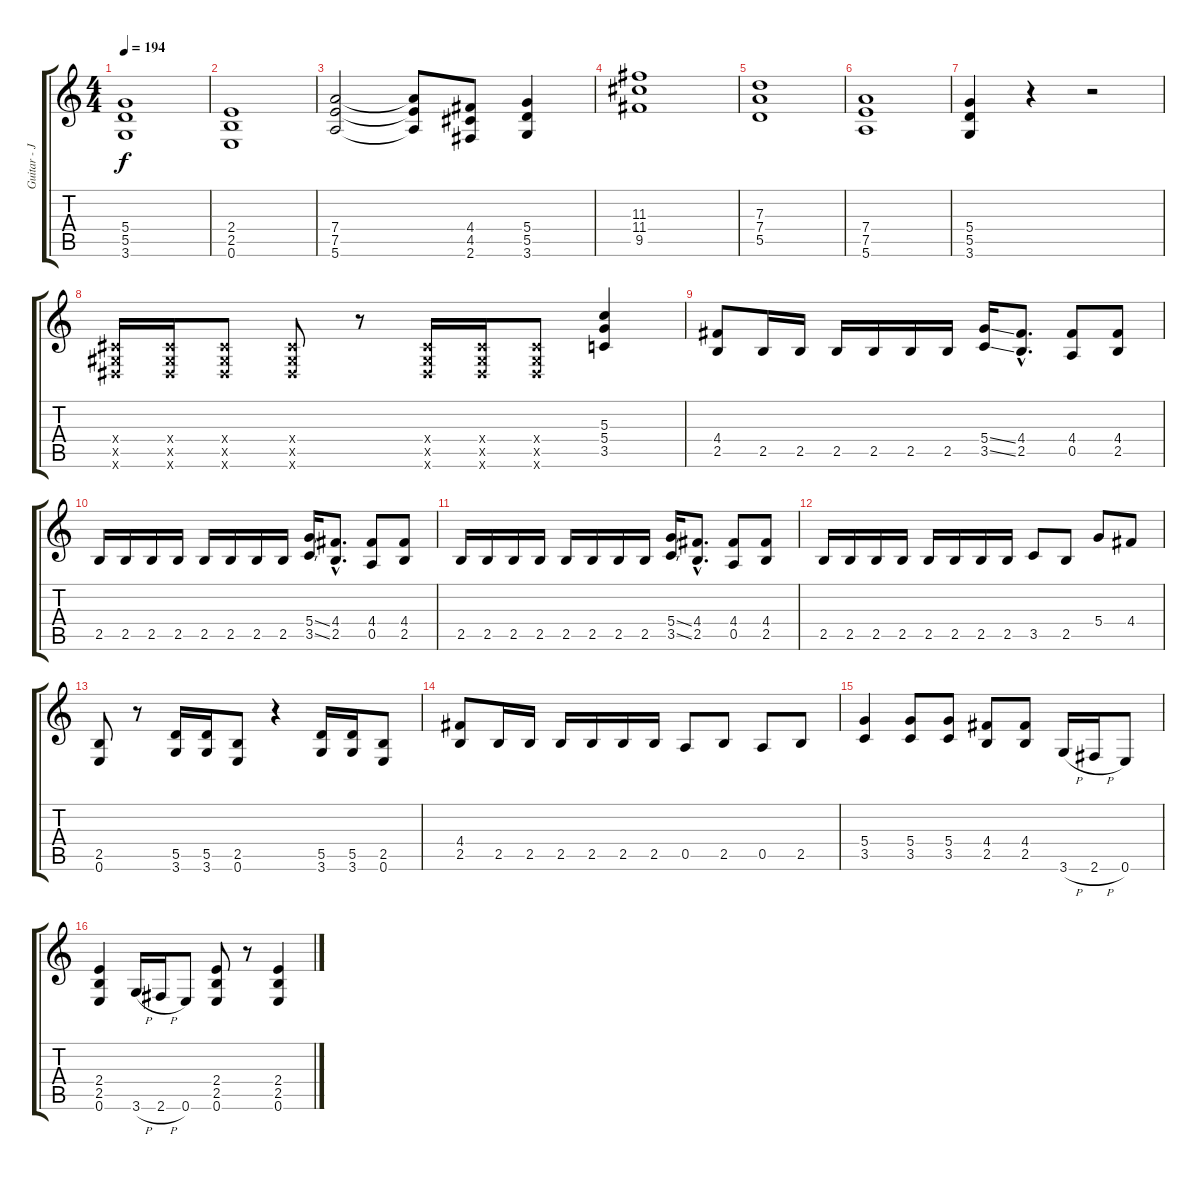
\track ("Guitar - James" "Guitar - J") {instrument distortionguitar}
\staff {score tabs}
\tuning (E4 B3 G3 D3 A2 E2) {hide}
\ts (4 4)
\tempo 194
\clef g2
\ks c
(5.4 5.5 3.6).1{dy f} |
(2.4 2.5 0.6).1 |
(7.4 7.5 5.6).2 (7.4{t} 7.5{t} 5.6{t}).8 (4.4 4.5 2.6).8 (5.4 5.5 3.6).4 |
(11.3 11.4 9.5).1 |
(7.3 7.4 5.5).1 |
(7.4 7.5 5.6).1 |
(5.4 5.5 3.6).4 r.4 r.2 |
(-1.4{x} -1.5{x} -1.6{x}).16 (-1.4{x} -1.5{x} -1.6{x}).16 (-1.4{x} -1.5{x} -1.6{x}).8 (-1.4{x} -1.5{x} -1.6{x}).8 r.8 (-1.4{x} -1.5{x} -1.6{x}).16 (-1.4{x} -1.5{x} -1.6{x}).16 (-1.4{x} -1.5{x} -1.6{x}).8 (5.3 5.4 3.5).4 |
(4.4 2.5).8 2.5.16 2.5.16 2.5.16 2.5.16 2.5.16 2.5.16 (5.4{ss} 3.5{ss}).16 (4.4{hac} 2.5{hac}).8{d} (4.4 0.5).8 (4.4 2.5).8 |
2.5.16 2.5.16 2.5.16 2.5.16 2.5.16 2.5.16 2.5.16 2.5.16 (5.4{ss} 3.5{ss}).16 (4.4{hac} 2.5{hac}).8{d} (4.4 0.5).8 (4.4 2.5).8 |
2.5.16 2.5.16 2.5.16 2.5.16 2.5.16 2.5.16 2.5.16 2.5.16 (5.4{ss} 3.5{ss}).16 (4.4{hac} 2.5{hac}).8{d} (4.4 0.5).8 (4.4 2.5).8 |
2.5.16 2.5.16 2.5.16 2.5.16 2.5.16 2.5.16 2.5.16 2.5.16 3.5.8 2.5.8 5.4.8 4.4.8 |
(2.5 0.6).8 r.8 (5.5 3.6).16 (5.5 3.6).16 (2.5 0.6).8 r.4 (5.5 3.6).16 (5.5 3.6).16 (2.5 0.6).8 |
(4.4 2.5).8 2.5.16 2.5.16 2.5.16 2.5.16 2.5.16 2.5.16 0.5.8 2.5.8 0.5.8 2.5.8 |
(5.4 3.5).4 (5.4 3.5).8 (5.4 3.5).8 (4.4 2.5).8 (4.4 2.5).8 3.6{h}.16 2.6{h}.16 0.6.8 |
(2.4 2.5 0.6).4 3.6{h}.16 2.6{h}.16 0.6.8 (2.4 2.5 0.6).8 r.8 (2.4 2.5 0.6).4
